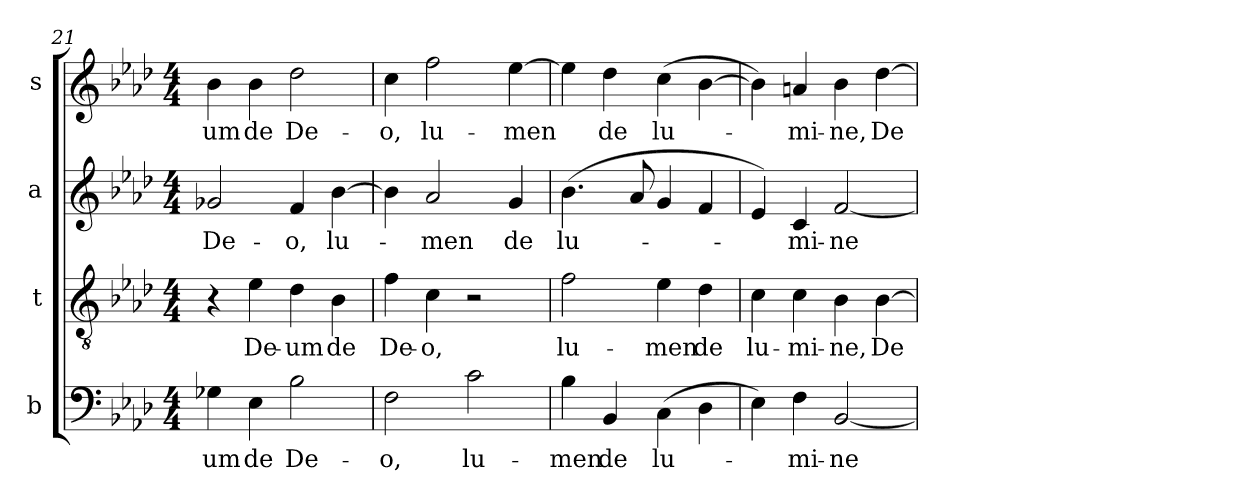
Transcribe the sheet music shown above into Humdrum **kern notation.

**kern	**text	**kern	**text	**kern	**text	**kern	**text
*part4	*part4	*part3	*part3	*part2	*part2	*part1	*part1
*staff4	*staff4	*staff3	*staff3	*staff2	*staff2	*staff1	*staff1
*I"b	*	*I"t	*	*I"a	*	*I"s	*
*clefF4	*	*clefGv2	*	*clefG2	*	*clefG2	*
*	*	*ITrd7c12	*	*	*	*	*
*k[b-e-a-d-]	*	*k[b-e-a-d-]	*	*k[b-e-a-d-]	*	*k[b-e-a-d-]	*
*f:	*	*f:	*	*f:	*	*f:	*
*M4/4	*	*M4/4	*	*M4/4	*	*M4/4	*
=21	=21	=21	=21	=21	=21	=21	=21
!	!LO:LY:b:color=#000000	!	!	!	!	!	!
!	!	!	!	!	!LO:LY:b:color=#000000	!	!
!	!	!	!	!	!	!	!LO:LY:b:color=#000000
4G-Xi\	-um	4r	.	2g-Xi/	De-	4b-i\	-um
!	!LO:LY:b:color=#000000	!	!	!	!	!	!
!	!	!	!LO:LY:b:color=#000000	!	!	!	!
!	!	!	!	!	!	!	!LO:LY:b:color=#000000
4E-i\	de	4E-i\	De-	.	.	4b-i\	de
!	!LO:LY:b:color=#000000	!	!	!	!	!	!
!	!	!	!LO:LY:b:color=#000000	!	!	!	!
!	!	!	!	!	!LO:LY:b:color=#000000	!	!
!	!	!	!	!	!	!	!LO:LY:b:color=#000000
2B-i\	De-	4D-i\	-um	4fi/	-o,	2dd-i\	De-
!	!	!	!LO:LY:b:color=#000000	!	!	!	!
!	!	!	!	!	!LO:LY:b:color=#000000	!	!
.	.	4BB-i\	de	[4b-i\	lu-	.	.
=22	=22	=22	=22	=22	=22	=22	=22
!	!LO:LY:b:color=#000000	!	!	!	!	!	!
!	!	!	!LO:LY:b:color=#000000	!	!	!	!
!	!	!	!	!	!	!	!LO:LY:b:color=#000000
2Fi\	-o,	4Fi\	De-	4b-i\]	.	4cci\	-o,
!	!	!	!LO:LY:b:color=#000000	!	!	!	!
!	!	!	!	!	!LO:LY:b:color=#000000	!	!
!	!	!	!	!	!	!	!LO:LY:b:color=#000000
.	.	4Ci\	-o,	2a-i/	-men	2ffi\	lu-
!	!LO:LY:b:color=#000000	!	!	!	!	!	!
2ci\	lu-	2r	.	.	.	.	.
!	!	!	!	!	!LO:LY:b:color=#000000	!	!
!	!	!	!	!	!	!	!LO:LY:b:color=#000000
.	.	.	.	4gi/	de	[4ee-i\	-men
=23	=23	=23	=23	=23	=23	=23	=23
!	!LO:LY:b:color=#000000	!	!	!	!	!	!
!	!	!	!LO:LY:b:color=#000000	!	!	!	!
!	!	!	!	!	!LO:LY:b:color=#000000	!	!
4B-i\	-men	2Fi\	lu-	(4.b-i\	lu-	4ee-i\]	.
!	!LO:LY:b:color=#000000	!	!	!	!	!	!
!	!	!	!	!	!	!	!LO:LY:b:color=#000000
4BB-i/	de	.	.	.	.	4dd-i\	de
.	.	.	.	8a-i/	.	.	.
!	!LO:LY:b:color=#000000	!	!	!	!	!	!
!	!	!	!LO:LY:b:color=#000000	!	!	!	!
!	!	!	!	!	!	!	!LO:LY:b:color=#000000
(4Ci\	lu-	4E-i\	-men	4gi/	.	(4cci\	lu-
!	!	!	!LO:LY:b:color=#000000	!	!	!	!
4D-i\	.	4D-i\	de	4fi/	.	[4b-i\	.
=24	=24	=24	=24	=24	=24	=24	=24
!	!	!	!LO:LY:b:color=#000000	!	!	!	!
4E-i\)	.	4Ci\	lu-	4e-i/)	.	4b-i\])	.
!	!LO:LY:b:color=#000000	!	!	!	!	!	!
!	!	!	!LO:LY:b:color=#000000	!	!	!	!
!	!	!	!	!	!LO:LY:b:color=#000000	!	!
!	!	!	!	!	!	!	!LO:LY:b:color=#000000
4Fi\	-mi-	4Ci\	-mi-	4ci/	-mi-	4ani/	-mi-
!	!LO:LY:b:color=#000000	!	!	!	!	!	!
!	!	!	!LO:LY:b:color=#000000	!	!	!	!
!	!	!	!	!	!LO:LY:b:color=#000000	!	!
!	!	!	!	!	!	!	!LO:LY:b:color=#000000
[2BB-i/	-ne	4BB-i\	-ne,	[2fi/	-ne	4b-i\	-ne,
!	!	!	!LO:LY:b:color=#000000	!	!	!	!
!	!	!	!	!	!	!	!LO:LY:b:color=#000000
.	.	[4BB-i\	De-	.	.	[4dd-i\	De-
=	=	=	=	=	=	=	=
*-	*-	*-	*-	*-	*-	*-	*-
